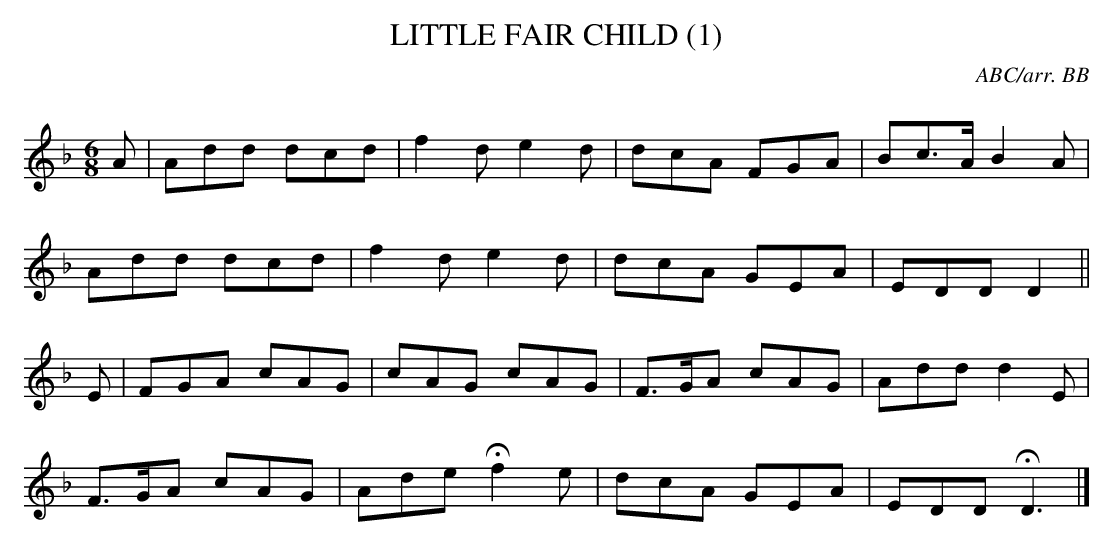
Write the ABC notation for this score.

X:1
T:LITTLE FAIR CHILD (1)
Y:"moderato"
C:ABC/arr. BB
Q:80
L:1/8
M:6/8
K:Dm
A|Add dcd|f2d e2d|dcA FGA|Bc>A B2A|
Add dcd|f2d e2d|dcA GEA|EDD D2||
E|FGA cAG|cAG cAG|F>GA cAG|Add d2E|
F>GA cAG|Ade Hf2e|dcA GEA|EDD HD3|]
